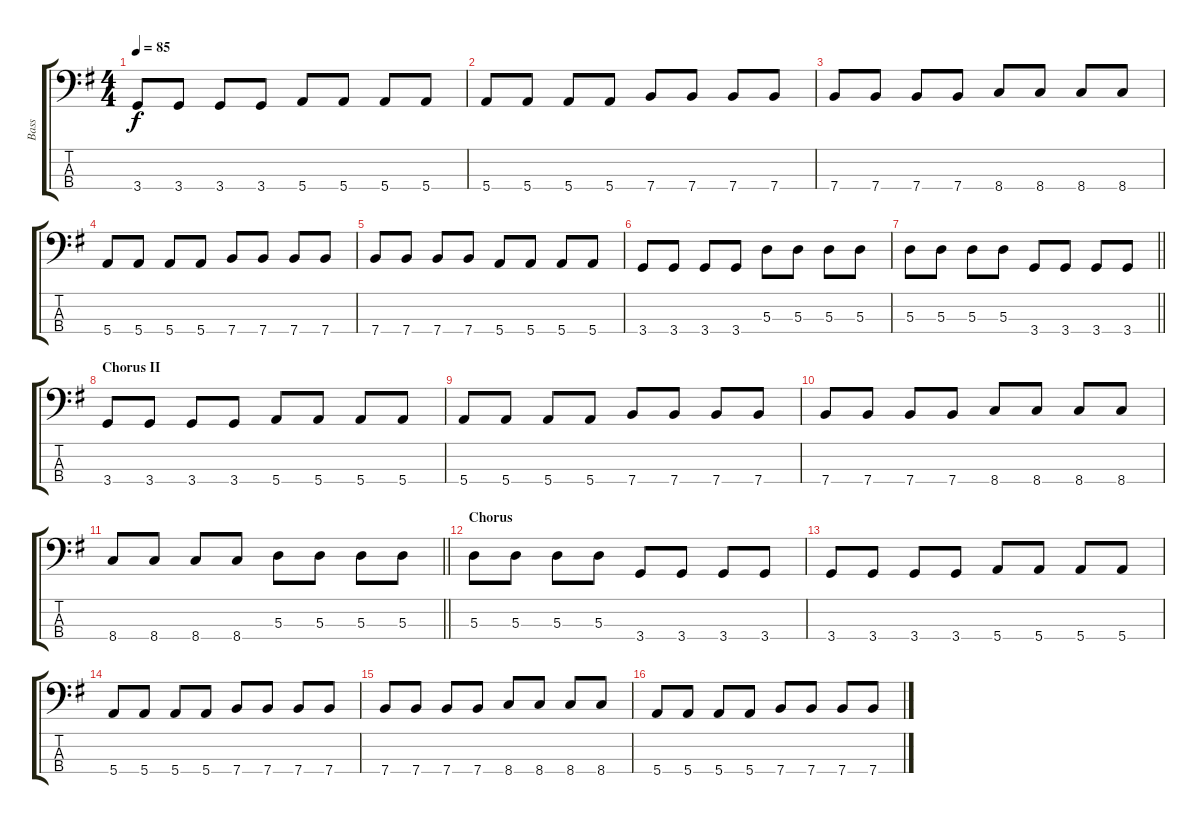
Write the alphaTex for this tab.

\track ("Bass" "Bass") {instrument electricbassfinger}
\staff {score tabs}
\tuning (G2 D2 A1 E1) {hide}
\ts (4 4)
\tempo 85
\clef f4
\ks g
3.4.8{dy f} 3.4.8 3.4.8 3.4.8 5.4.8 5.4.8 5.4.8 5.4.8 |
5.4.8 5.4.8 5.4.8 5.4.8 7.4.8 7.4.8 7.4.8 7.4.8 |
7.4.8 7.4.8 7.4.8 7.4.8 8.4.8 8.4.8 8.4.8 8.4.8 |
5.4.8 5.4.8 5.4.8 5.4.8 7.4.8 7.4.8 7.4.8 7.4.8 |
7.4.8 7.4.8 7.4.8 7.4.8 5.4.8 5.4.8 5.4.8 5.4.8 |
3.4.8 3.4.8 3.4.8 3.4.8 5.3.8 5.3.8 5.3.8 5.3.8 |
\barLineRight lightlight
5.3.8 5.3.8 5.3.8 5.3.8 3.4.8 3.4.8 3.4.8 3.4.8 |
\section ("" "Chorus II")
3.4.8 3.4.8 3.4.8 3.4.8 5.4.8 5.4.8 5.4.8 5.4.8 |
5.4.8 5.4.8 5.4.8 5.4.8 7.4.8 7.4.8 7.4.8 7.4.8 |
7.4.8 7.4.8 7.4.8 7.4.8 8.4.8 8.4.8 8.4.8 8.4.8 |
\barLineRight lightlight
8.4.8 8.4.8 8.4.8 8.4.8 5.3.8 5.3.8 5.3.8 5.3.8 |
\section ("" "Chorus")
5.3.8 5.3.8 5.3.8 5.3.8 3.4.8 3.4.8 3.4.8 3.4.8 |
3.4.8 3.4.8 3.4.8 3.4.8 5.4.8 5.4.8 5.4.8 5.4.8 |
5.4.8 5.4.8 5.4.8 5.4.8 7.4.8 7.4.8 7.4.8 7.4.8 |
7.4.8 7.4.8 7.4.8 7.4.8 8.4.8 8.4.8 8.4.8 8.4.8 |
5.4.8 5.4.8 5.4.8 5.4.8 7.4.8 7.4.8 7.4.8 7.4.8
